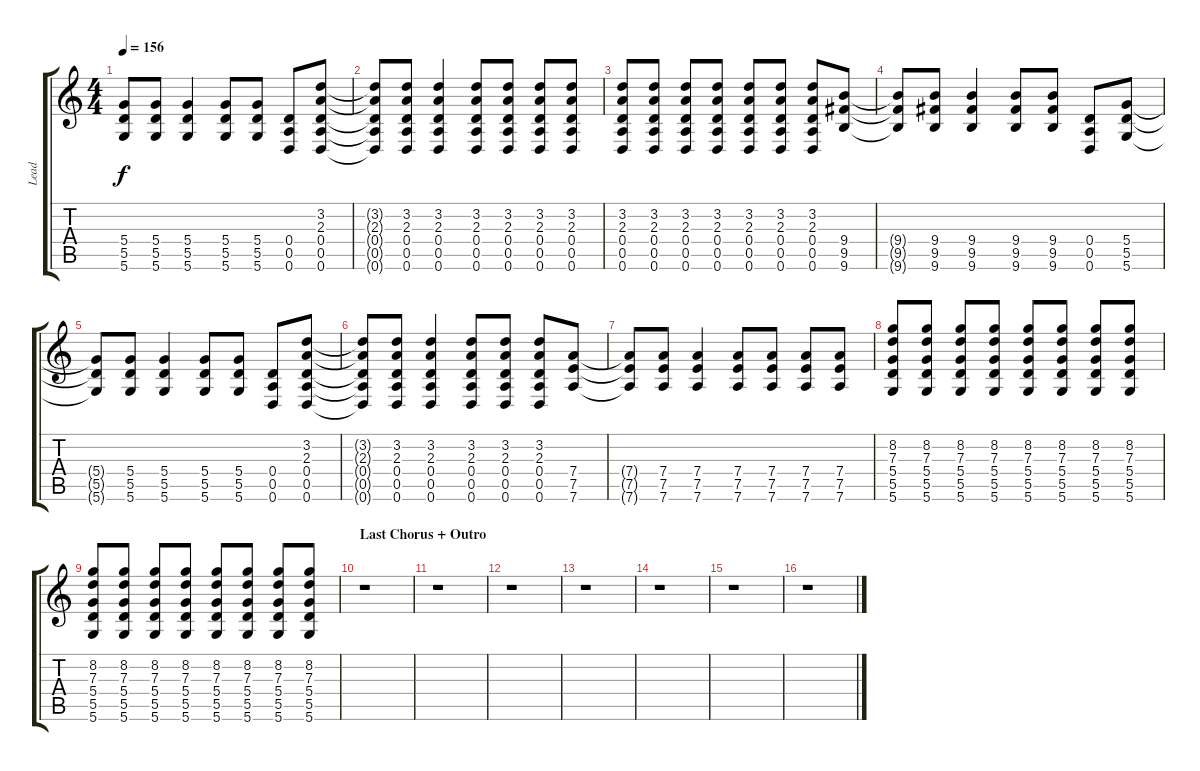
\track ("Lead" "Lead") {instrument distortionguitar}
\staff {score tabs}
\tuning (E4 B3 G3 D3 A2 D2) {hide}
\ts (4 4)
\tempo 156
\clef g2
\ks c
(5.4{t} 5.5{t} 5.6{t}).8{dy f} (5.4 5.5 5.6).8 (5.4 5.5 5.6).4 (5.4 5.5 5.6).8 (5.4 5.5 5.6).8 (0.4 0.5 0.6).8 (3.2 2.3 0.4 0.5 0.6).8 |
(3.2{t} 2.3{t} 0.4{t} 0.5{t} 0.6{t}).8 (3.2 2.3 0.4 0.5 0.6).8 (3.2 2.3 0.4 0.5 0.6).4 (3.2 2.3 0.4 0.5 0.6).8 (3.2 2.3 0.4 0.5 0.6).8 (3.2 2.3 0.4 0.5 0.6).8 (3.2 2.3 0.4 0.5 0.6).8 |
(3.2 2.3 0.4 0.5 0.6).8 (3.2 2.3 0.4 0.5 0.6).8 (3.2 2.3 0.4 0.5 0.6).8 (3.2 2.3 0.4 0.5 0.6).8 (3.2 2.3 0.4 0.5 0.6).8 (3.2 2.3 0.4 0.5 0.6).8 (3.2 2.3 0.4 0.5 0.6).8 (9.4 9.5 9.6).8 |
(9.4{t} 9.5{t} 9.6{t}).8 (9.4 9.5 9.6).8 (9.4 9.5 9.6).4 (9.4 9.5 9.6).8 (9.4 9.5 9.6).8 (0.4 0.5 0.6).8 (5.4 5.5 5.6).8 |
(5.4{t} 5.5{t} 5.6{t}).8 (5.4 5.5 5.6).8 (5.4 5.5 5.6).4 (5.4 5.5 5.6).8 (5.4 5.5 5.6).8 (0.4 0.5 0.6).8 (3.2 2.3 0.4 0.5 0.6).8 |
(3.2{t} 2.3{t} 0.4{t} 0.5{t} 0.6{t}).8 (3.2 2.3 0.4 0.5 0.6).8 (3.2 2.3 0.4 0.5 0.6).4 (3.2 2.3 0.4 0.5 0.6).8 (3.2 2.3 0.4 0.5 0.6).8 (3.2 2.3 0.4 0.5 0.6).8 (7.4 7.5 7.6).8 |
(7.4{t} 7.5{t} 7.6{t}).8 (7.4 7.5 7.6).8 (7.4 7.5 7.6).4 (7.4 7.5 7.6).8 (7.4 7.5 7.6).8 (7.4 7.5 7.6).8 (7.4 7.5 7.6).8 |
(8.2 7.3 5.4 5.5 5.6).8 (8.2 7.3 5.4 5.5 5.6).8 (8.2 7.3 5.4 5.5 5.6).8 (8.2 7.3 5.4 5.5 5.6).8 (8.2 7.3 5.4 5.5 5.6).8 (8.2 7.3 5.4 5.5 5.6).8 (8.2 7.3 5.4 5.5 5.6).8 (8.2 7.3 5.4 5.5 5.6).8 |
(8.2 7.3 5.4 5.5 5.6).8 (8.2 7.3 5.4 5.5 5.6).8 (8.2 7.3 5.4 5.5 5.6).8 (8.2 7.3 5.4 5.5 5.6).8 (8.2 7.3 5.4 5.5 5.6).8 (8.2 7.3 5.4 5.5 5.6).8 (8.2 7.3 5.4 5.5 5.6).8 (8.2 7.3 5.4 5.5 5.6).8 |
\section ("" "Last Chorus + Outro")
r.1 |
r.1 |
r.1 |
r.1 |
r.1 |
r.1 |
r.1
